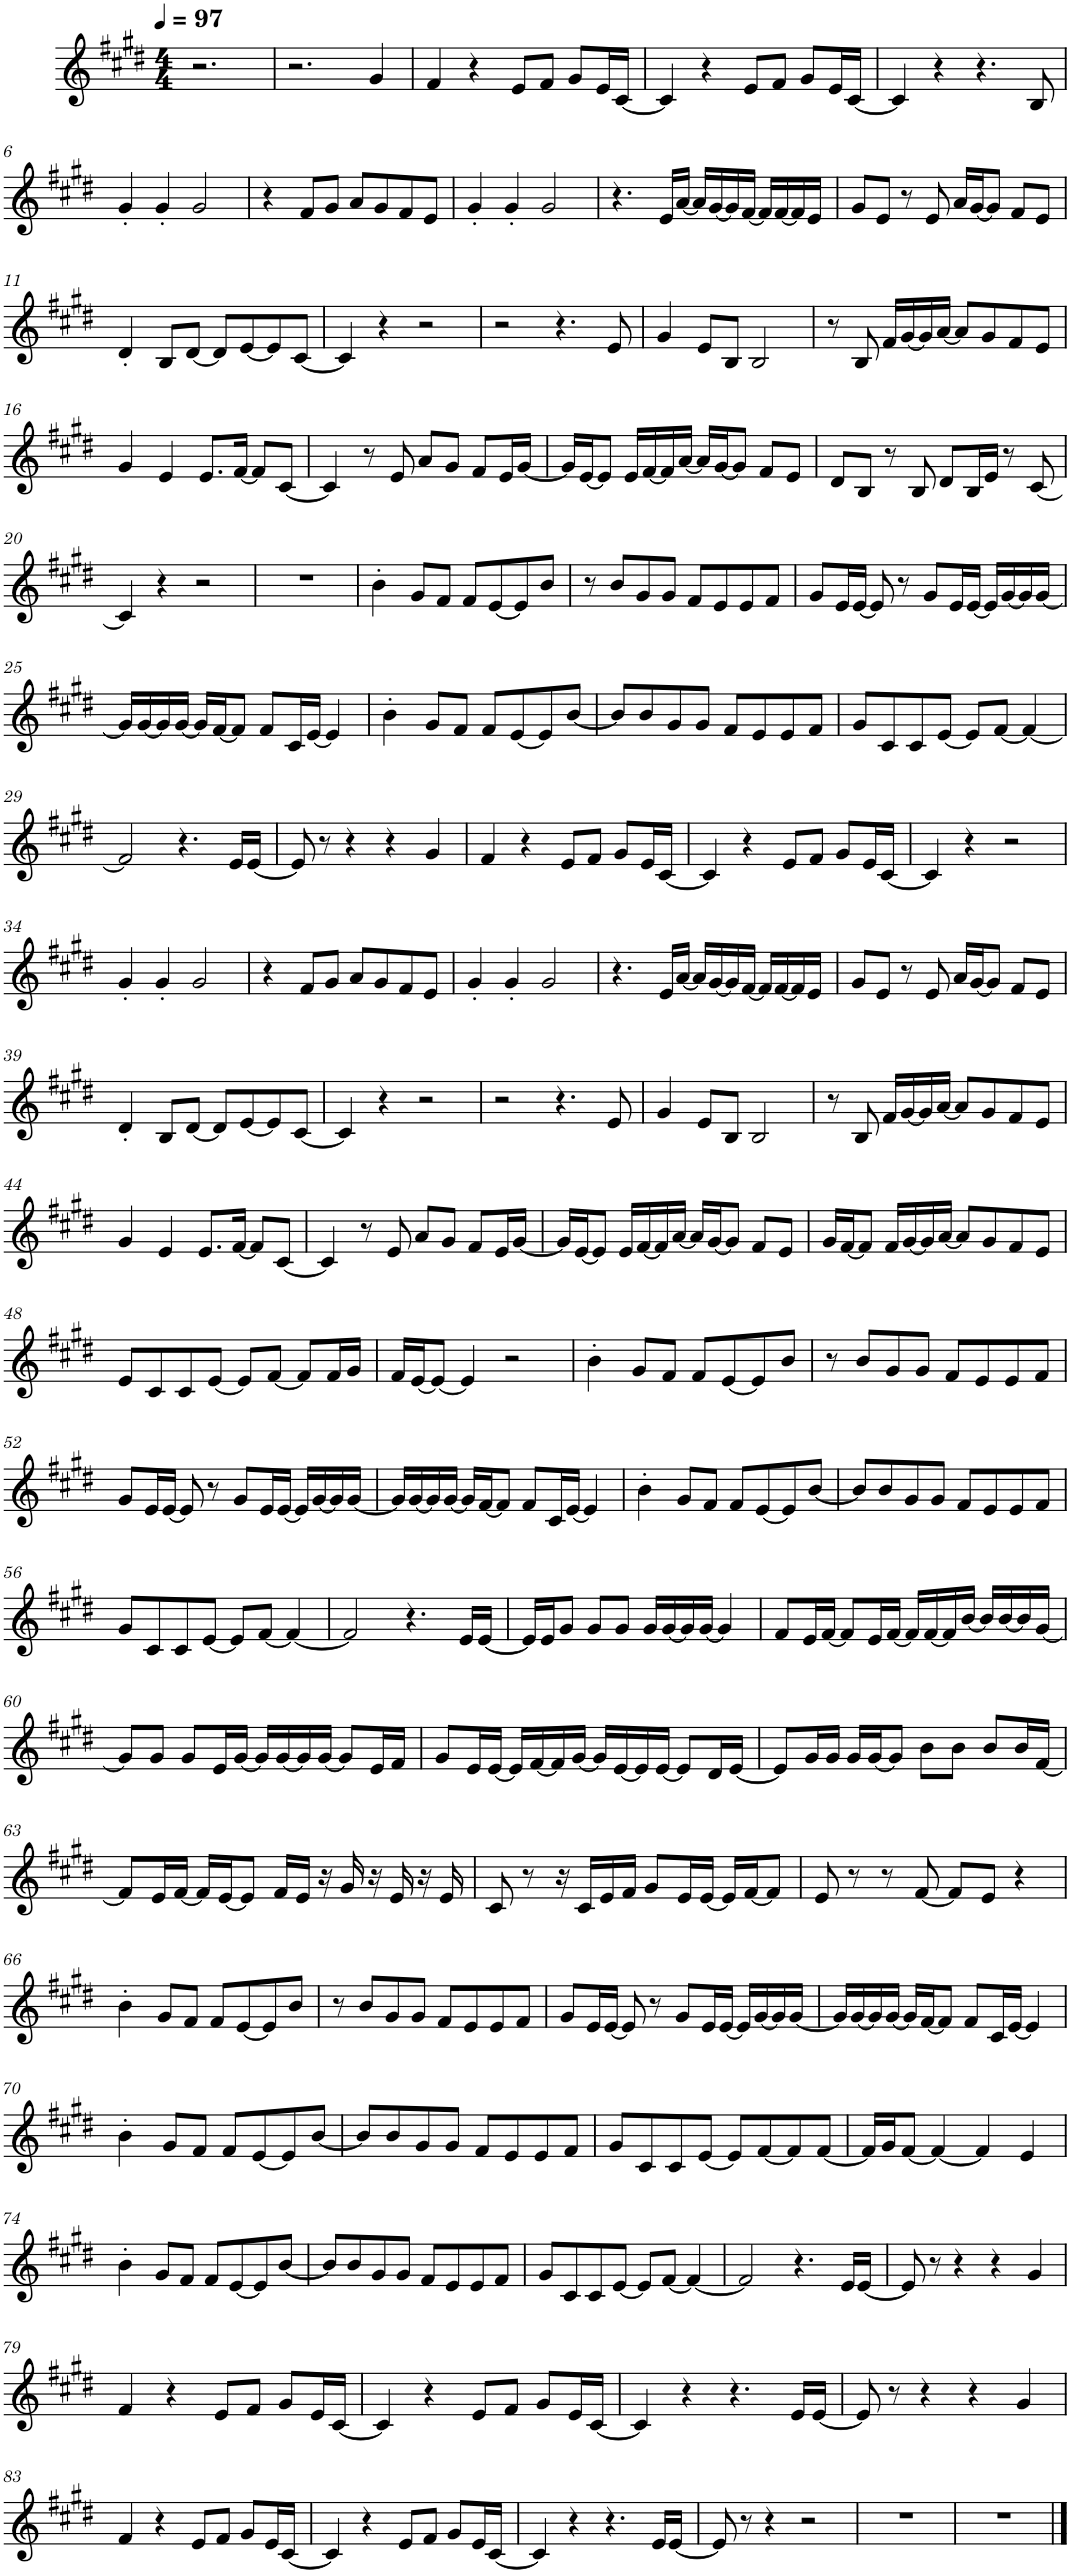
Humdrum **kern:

**kern
*part1
*staff1
*I"Piano, FL Keys 1
*I'Pno.
*clefG2
*k[f#c#g#d#]
*M4/4
*MM97
=1
2.r
=2
2.r
4g#/
=3
4f#/
4r
8e/L
8f#/J
8g#/L
16e/L
[16c#/JJ
=4
4c#/]
4r
8e/L
8f#/J
8g#/L
16e/L
[16c#/JJ
=5
4c#/]
4r
4.r
8B/
!!LO:LB:g=z
=6
4g#'/
4g#'/
2g#/
=7
4r
8f#/L
8g#/J
8a/L
8g#/
8f#/
8e/J
=8
4g#'/
4g#'/
2g#/
=9
4.r
16e/LL
[16a/JJ
16a/LL]
[16g#/
16g#/]
[16f#/JJ
16f#/LL]
[16f#/
16f#/]
16e/JJ
=10
8g#/L
8e/J
8r
8e/
16a/LL
[16g#/J
8g#/J]
8f#/L
8e/J
!!LO:LB:g=z
=11
4d#'/
8B/L
[8d#/J
8d#/L]
[8e/
8e/]
[8c#/J
=12
4c#/]
4r
2r
=13
2r
4.r
8e/
=14
4g#/
8e/L
8B/J
2B/
=15
8r
8B/
16f#/LL
[16g#/
16g#/]
[16a/JJ
8a/L]
8g#/
8f#/
8e/J
!!LO:LB:g=z
=16
4g#/
4e/
8.e/L
[16f#/Jk
8f#/L]
[8c#/J
=17
4c#/]
8r
8e/
8a/L
8g#/J
8f#/L
16e/L
[16g#/JJ
=18
16g#/LL]
[16e/J
8e/J]
16e/LL
[16f#/
16f#/]
[16a/JJ
16a/LL]
[16g#/J
8g#/J]
8f#/L
8e/J
=19
8d#/L
8B/J
8r
8B/
8d#/L
16B/L
16e/JJ
8r
[8c#/
!!LO:LB:g=z
=20
4c#/]
4r
2r
=21
1r
=22
4b'\
8g#/L
8f#/J
8f#/L
[8e/
8e/]
8b/J
=23
8r
8b/L
8g#/
8g#/J
8f#/L
8e/
8e/
8f#/J
=24
8g#/L
16e/L
[16e/JJ
8e/]
8r
8g#/L
16e/L
[16e/JJ
16e/LL]
[16g#/
16g#/]
[16g#/JJ
!!LO:LB:g=z
=25
16g#/LL]
[16g#/
16g#/]
[16g#/JJ
16g#/LL]
[16f#/J
8f#/J]
8f#/L
16c#/L
[16e/JJ
4e/]
=26
4b'\
8g#/L
8f#/J
8f#/L
[8e/
8e/]
[8b/J
=27
8b/L]
8b/
8g#/
8g#/J
8f#/L
8e/
8e/
8f#/J
=28
8g#/L
8c#/
8c#/
[8e/J
8e/L]
[8f#/J
4f#/_
!!LO:LB:g=z
=29
2f#/]
4.r
16e/LL
[16e/JJ
=30
8e/]
8r
4r
4r
4g#/
=31
4f#/
4r
8e/L
8f#/J
8g#/L
16e/L
[16c#/JJ
=32
4c#/]
4r
8e/L
8f#/J
8g#/L
16e/L
[16c#/JJ
=33
4c#/]
4r
2r
!!LO:LB:g=z
=34
4g#'/
4g#'/
2g#/
=35
4r
8f#/L
8g#/J
8a/L
8g#/
8f#/
8e/J
=36
4g#'/
4g#'/
2g#/
=37
4.r
16e/LL
[16a/JJ
16a/LL]
[16g#/
16g#/]
[16f#/JJ
16f#/LL]
[16f#/
16f#/]
16e/JJ
=38
8g#/L
8e/J
8r
8e/
16a/LL
[16g#/J
8g#/J]
8f#/L
8e/J
!!LO:LB:g=z
=39
4d#'/
8B/L
[8d#/J
8d#/L]
[8e/
8e/]
[8c#/J
=40
4c#/]
4r
2r
=41
2r
4.r
8e/
=42
4g#/
8e/L
8B/J
2B/
=43
8r
8B/
16f#/LL
[16g#/
16g#/]
[16a/JJ
8a/L]
8g#/
8f#/
8e/J
!!LO:LB:g=z
=44
4g#/
4e/
8.e/L
[16f#/Jk
8f#/L]
[8c#/J
=45
4c#/]
8r
8e/
8a/L
8g#/J
8f#/L
16e/L
[16g#/JJ
=46
16g#/LL]
[16e/J
8e/J]
16e/LL
[16f#/
16f#/]
[16a/JJ
16a/LL]
[16g#/J
8g#/J]
8f#/L
8e/J
=47
16g#/LL
[16f#/J
8f#/J]
16f#/LL
[16g#/
16g#/]
[16a/JJ
8a/L]
8g#/
8f#/
8e/J
!!LO:LB:g=z
=48
8e/L
8c#/
8c#/
[8e/J
8e/L]
[8f#/J
8f#/L]
16f#/L
16g#/JJ
=49
16f#/LL
[16e/J
8e/J_
4e/]
2r
=50
4b'\
8g#/L
8f#/J
8f#/L
[8e/
8e/]
8b/J
=51
8r
8b/L
8g#/
8g#/J
8f#/L
8e/
8e/
8f#/J
!!LO:LB:g=z
=52
8g#/L
16e/L
[16e/JJ
8e/]
8r
8g#/L
16e/L
[16e/JJ
16e/LL]
[16g#/
16g#/]
[16g#/JJ
=53
16g#/LL]
[16g#/
16g#/]
[16g#/JJ
16g#/LL]
[16f#/J
8f#/J]
8f#/L
16c#/L
[16e/JJ
4e/]
=54
4b'\
8g#/L
8f#/J
8f#/L
[8e/
8e/]
[8b/J
=55
8b/L]
8b/
8g#/
8g#/J
8f#/L
8e/
8e/
8f#/J
!!LO:LB:g=z
=56
8g#/L
8c#/
8c#/
[8e/J
8e/L]
[8f#/J
4f#/_
=57
2f#/]
4.r
16e/LL
[16e/JJ
=58
16e/LL]
16e/J
8g#/J
8g#/L
8g#/J
16g#/LL
[16g#/
16g#/]
[16g#/JJ
4g#/]
=59
8f#/L
16e/L
[16f#/JJ
8f#/L]
16e/L
[16f#/JJ
16f#/LL]
[16f#/
16f#/]
[16b/JJ
16b/LL]
[16b/
16b/]
[16g#/JJ
!!LO:LB:g=z
=60
8g#/L]
8g#/J
8g#/L
16e/L
[16g#/JJ
16g#/LL]
[16g#/
16g#/]
[16g#/JJ
8g#/L]
16e/L
16f#/JJ
=61
8g#/L
16e/L
[16e/JJ
16e/LL]
[16f#/
16f#/]
[16g#/JJ
16g#/LL]
[16e/
16e/]
[16e/JJ
8e/L]
16d#/L
[16e/JJ
=62
8e/L]
16g#/L
16g#/JJ
16g#/LL
[16g#/J
8g#/J]
8b\L
8b\J
8b/L
16b/L
[16f#/JJ
!!LO:LB:g=z
=63
8f#/L]
16e/L
[16f#/JJ
16f#/LL]
[16e/J
8e/J]
16f#/LL
16e/JJ
16r
16g#/
16r
16e/
16r
16e/
=64
8c#/
8r
16r
16c#/LL
16e/
16f#/JJ
8g#/L
16e/L
[16e/JJ
16e/LL]
[16f#/J
8f#/J]
=65
8e/
8r
8r
[8f#/
8f#/L]
8e/J
4r
!!LO:LB:g=z
=66
4b'\
8g#/L
8f#/J
8f#/L
[8e/
8e/]
8b/J
=67
8r
8b/L
8g#/
8g#/J
8f#/L
8e/
8e/
8f#/J
=68
8g#/L
16e/L
[16e/JJ
8e/]
8r
8g#/L
16e/L
[16e/JJ
16e/LL]
[16g#/
16g#/]
[16g#/JJ
=69
16g#/LL]
[16g#/
16g#/]
[16g#/JJ
16g#/LL]
[16f#/J
8f#/J]
8f#/L
16c#/L
[16e/JJ
4e/]
!!LO:LB:g=z
=70
4b'\
8g#/L
8f#/J
8f#/L
[8e/
8e/]
[8b/J
=71
8b/L]
8b/
8g#/
8g#/J
8f#/L
8e/
8e/
8f#/J
=72
8g#/L
8c#/
8c#/
[8e/J
8e/L]
[8f#/
8f#/]
[8f#/J
=73
16f#/LL]
16g#/J
[8f#/J
4f#/_
4f#/]
4e/
!!LO:LB:g=z
=74
4b'\
8g#/L
8f#/J
8f#/L
[8e/
8e/]
[8b/J
=75
8b/L]
8b/
8g#/
8g#/J
8f#/L
8e/
8e/
8f#/J
=76
8g#/L
8c#/
8c#/
[8e/J
8e/L]
[8f#/J
4f#/_
=77
2f#/]
4.r
16e/LL
[16e/JJ
=78
8e/]
8r
4r
4r
4g#/
!!LO:LB:g=z
=79
4f#/
4r
8e/L
8f#/J
8g#/L
16e/L
[16c#/JJ
=80
4c#/]
4r
8e/L
8f#/J
8g#/L
16e/L
[16c#/JJ
=81
4c#/]
4r
4.r
16e/LL
[16e/JJ
=82
8e/]
8r
4r
4r
4g#/
!!LO:LB:g=z
=83
4f#/
4r
8e/L
8f#/J
8g#/L
16e/L
[16c#/JJ
=84
4c#/]
4r
8e/L
8f#/J
8g#/L
16e/L
[16c#/JJ
=85
4c#/]
4r
4.r
16e/LL
[16e/JJ
=86
8e/]
8r
4r
2r
=87
1r
=88
1r
==
*-
